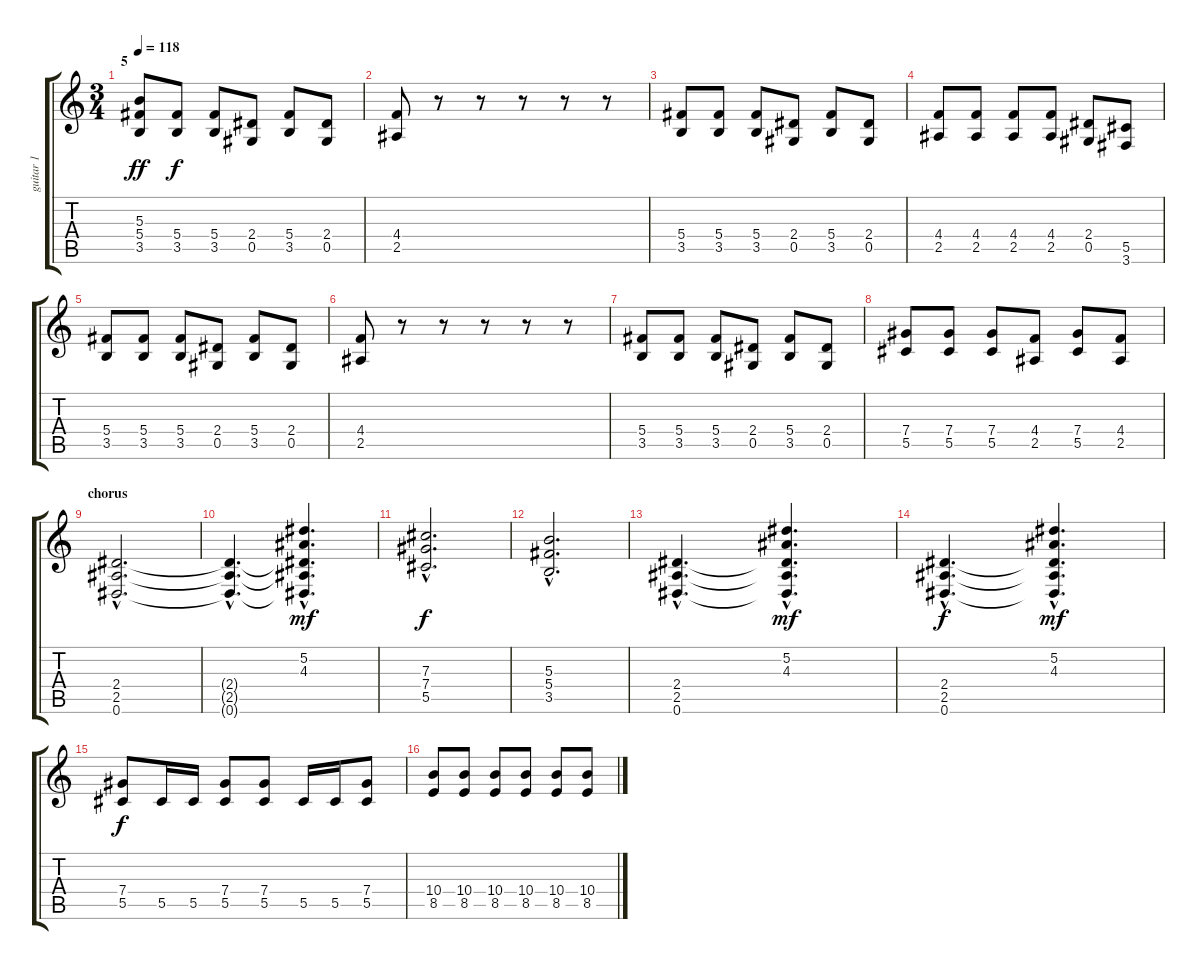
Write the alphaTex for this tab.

\track ("guitar 1" "guitar 1") {instrument distortionguitar}
\staff {score tabs}
\tuning (Eb4 Bb3 Gb3 Db3 Ab2 Eb2) {hide}
\ts (3 4)
\section ("" "5")
\tempo 118
\clef g2
\ks c
(5.3 5.4 3.5).8{dy ff} (5.4 3.5).8{dy f} (5.4 3.5).8 (2.4 0.5).8 (5.4 3.5).8 (2.4 0.5).8 |
(4.4 2.5).8 r.8 r.8 r.8 r.8 r.8 |
(5.4 3.5).8 (5.4 3.5).8 (5.4 3.5).8 (2.4 0.5).8 (5.4 3.5).8 (2.4 0.5).8 |
(4.4 2.5).8 (4.4 2.5).8 (4.4 2.5).8 (4.4 2.5).8 (2.4 0.5).8 (5.5 3.6).8 |
(5.4 3.5).8 (5.4 3.5).8 (5.4 3.5).8 (2.4 0.5).8 (5.4 3.5).8 (2.4 0.5).8 |
(4.4 2.5).8 r.8 r.8 r.8 r.8 r.8 |
(5.4 3.5).8 (5.4 3.5).8 (5.4 3.5).8 (2.4 0.5).8 (5.4 3.5).8 (2.4 0.5).8 |
(7.4 5.5).8 (7.4 5.5).8 (7.4 5.5).8 (4.4 2.5).8 (7.4 5.5).8 (4.4 2.5).8 |
\section ("" "chorus")
(2.4{hac} 2.5{hac} 0.6{hac}).2{d} |
(2.4{hac t} 2.5{hac t} 0.6{hac t}).4{d} (5.2{hac} 4.3{hac} 2.4{hac t} 2.5{hac t} 0.6{hac t}).4{d dy mf} |
(7.3{hac} 7.4{hac} 5.5{hac}).2{d dy f} |
(5.3{hac} 5.4{hac} 3.5{hac}).2{d} |
(2.4{hac} 2.5{hac} 0.6{hac}).4{d} (5.2{hac} 4.3{hac} 2.4{hac t} 2.5{hac t} 0.6{hac t}).4{d dy mf} |
(2.4{hac} 2.5{hac} 0.6{hac}).4{d dy f} (5.2{hac} 4.3{hac} 2.4{hac t} 2.5{hac t} 0.6{hac t}).4{d dy mf} |
(7.4 5.5).8{dy f} 5.5.16 5.5.16 (7.4 5.5).8 (7.4 5.5).8 5.5.16 5.5.16 (7.4 5.5).8 |
(10.4 8.5).8 (10.4 8.5).8 (10.4 8.5).8 (10.4 8.5).8 (10.4 8.5).8 (10.4 8.5).8
